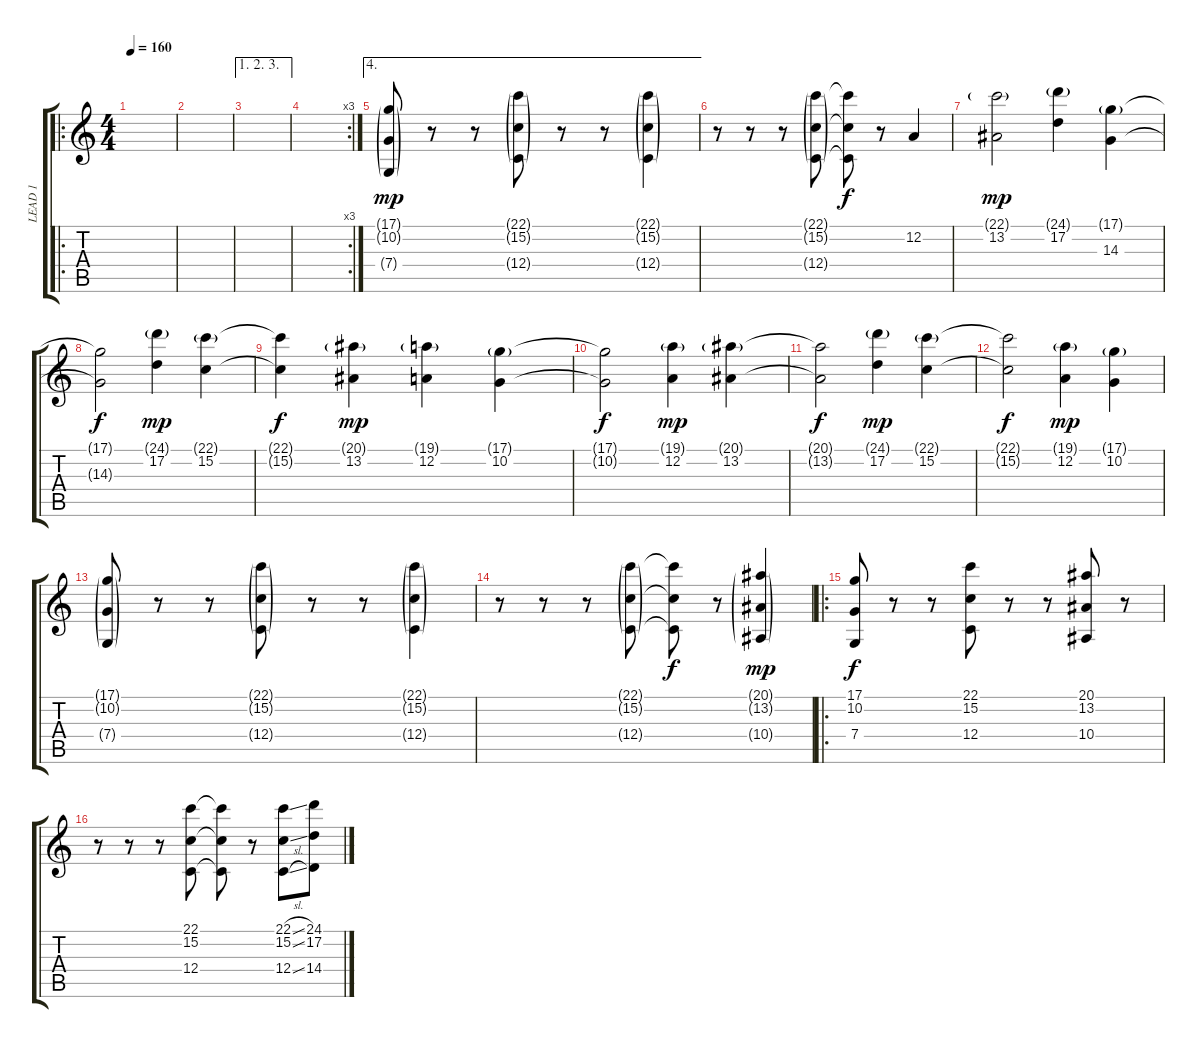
\track ("LEAD 1" "LEAD 1") {instrument lead1square}
\staff {score tabs}
\tuning (D4 A3 F3 C3 G2 C2) {hide}
\ro
\ts (4 4)
\tempo 160
\clef g2
\ks c
|
|
\ae (1 2 3)
|
\rc 3
|
\ae 4
(17.1{g} 10.2{g} 7.4{g}).8{dy mp} r.8 r.8 (22.1{g} 15.2{g} 12.4{g}).8 r.8 r.8 (22.1{g} 15.2{g} 12.4{g}).4 |
r.8 r.8 r.8 (22.1{g} 15.2{g} 12.4{g}).8 (22.1{t} 15.2{t} 12.4{t}).8{dy f} r.8 12.2.4 |
(22.1{g} 13.2).2{dy mp} (24.1{g} 17.2).4 (17.1{g} 14.3).4 |
(17.1{t} 14.3{t}).2{dy f} (24.1{g} 17.2).4{dy mp} (22.1{g} 15.2).4 |
(22.1{t} 15.2{t}).4{dy f} (20.1{g} 13.2).4{dy mp} (19.1{g} 12.2).4 (17.1{g} 10.2).4 |
(17.1{t} 10.2{t}).2{dy f} (19.1{g} 12.2).4{dy mp} (20.1{g} 13.2).4 |
(20.1{t} 13.2{t}).2{dy f} (24.1{g} 17.2).4{dy mp} (22.1{g} 15.2).4 |
(22.1{t} 15.2{t}).2{dy f} (19.1{g} 12.2).4{dy mp} (17.1{g} 10.2).4 |
(17.1{g} 10.2{g} 7.4{g}).8 r.8 r.8 (22.1{g} 15.2{g} 12.4{g}).8 r.8 r.8 (22.1{g} 15.2{g} 12.4{g}).4 |
r.8 r.8 r.8 (22.1{g} 15.2{g} 12.4{g}).8 (22.1{t} 15.2{t} 12.4{t}).8{dy f} r.8 (20.1{g} 13.2{g} 10.4{g}).4{dy mp} |
\ro
(17.1 10.2 7.4).8{dy f} r.8 r.8 (22.1 15.2 12.4).8 r.8 r.8 (20.1 13.2 10.4).8 r.8 |
r.8 r.8 r.8 (22.1 15.2 12.4).8 (22.1{t} 15.2{t} 12.4{t}).8 r.8 (22.1{sl} 15.2{sl} 12.4{sl}).8 (24.1 17.2 14.4).8
